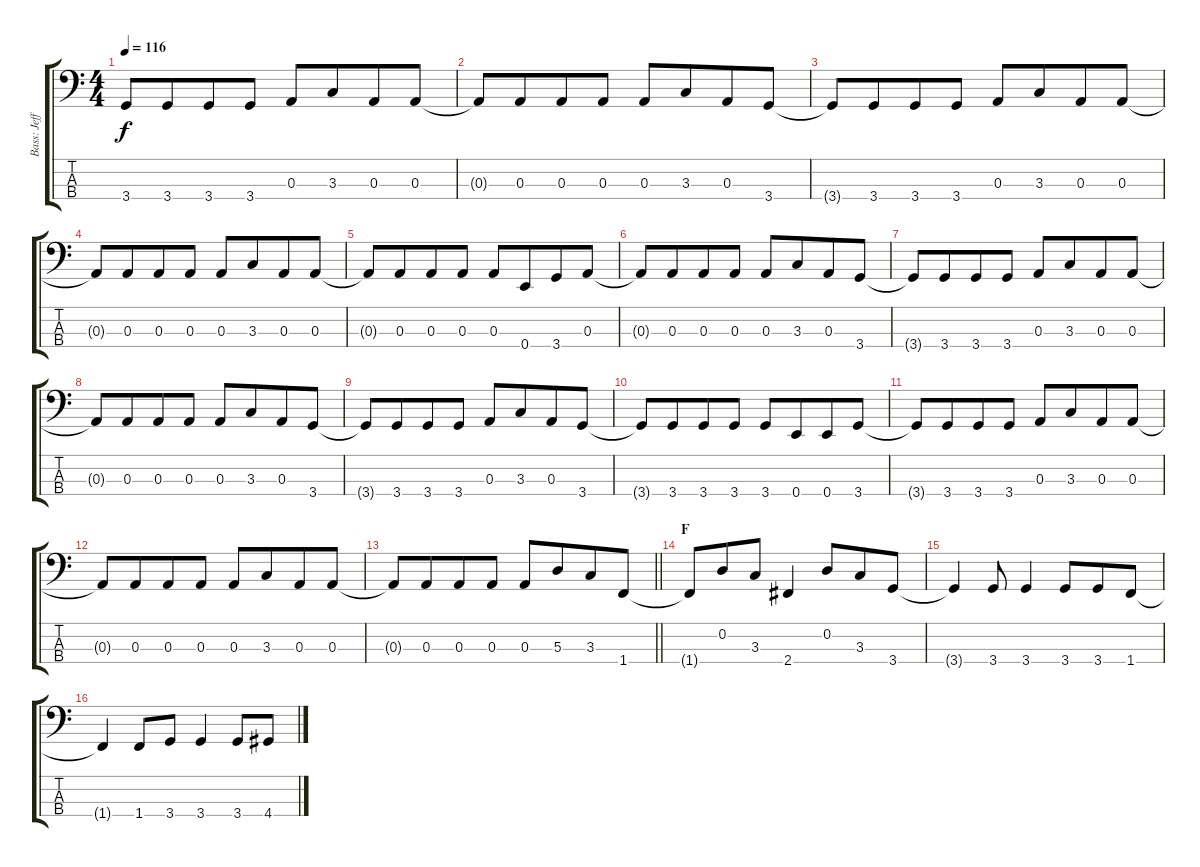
\track ("Bass: Jeff" "Bass: Jeff") {instrument electricbassfinger}
\staff {score tabs}
\tuning (G2 D2 A1 E1) {hide}
\ts (4 4)
\tempo 116
\clef f4
\ks c
3.4{t}.8{dy f} 3.4.8{beam merge} 3.4.8 3.4.8 0.3.8 3.3.8{beam merge} 0.3.8 0.3.8 |
0.3{t}.8 0.3.8{beam merge} 0.3.8 0.3.8 0.3.8 3.3.8{beam merge} 0.3.8 3.4.8 |
3.4{t}.8 3.4.8{beam merge} 3.4.8 3.4.8 0.3.8 3.3.8{beam merge} 0.3.8 0.3.8 |
0.3{t}.8 0.3.8{beam merge} 0.3.8 0.3.8 0.3.8 3.3.8{beam merge} 0.3.8 0.3.8 |
0.3{t}.8 0.3.8{beam merge} 0.3.8 0.3.8 0.3.8 0.4.8{beam merge} 3.4.8 0.3.8 |
0.3{t}.8 0.3.8{beam merge} 0.3.8 0.3.8 0.3.8 3.3.8{beam merge} 0.3.8 3.4.8 |
3.4{t}.8 3.4.8{beam merge} 3.4.8 3.4.8 0.3.8 3.3.8{beam merge} 0.3.8 0.3.8 |
0.3{t}.8 0.3.8{beam merge} 0.3.8 0.3.8 0.3.8 3.3.8{beam merge} 0.3.8 3.4.8 |
3.4{t}.8 3.4.8{beam merge} 3.4.8 3.4.8 0.3.8 3.3.8{beam merge} 0.3.8 3.4.8 |
3.4{t}.8 3.4.8{beam merge} 3.4.8 3.4.8 3.4.8 0.4.8{beam merge} 0.4.8 3.4.8 |
3.4{t}.8 3.4.8{beam merge} 3.4.8 3.4.8 0.3.8 3.3.8{beam merge} 0.3.8 0.3.8 |
0.3{t}.8 0.3.8{beam merge} 0.3.8 0.3.8 0.3.8 3.3.8{beam merge} 0.3.8 0.3.8 |
\barLineRight lightlight
0.3{t}.8 0.3.8{beam merge} 0.3.8 0.3.8 0.3.8 5.3.8{beam merge} 3.3.8 1.4.8 |
\section ("" "F")
1.4{t}.8 0.2.8{beam merge} 3.3.8 2.4.4 0.2.8{beam merge} 3.3.8 3.4.8 |
3.4{t}.4 3.4.8 3.4.4 3.4.8{beam merge} 3.4.8 1.4.8 |
1.4{t}.4 1.4.8 3.4.8 3.4.4 3.4.8 4.4.8
